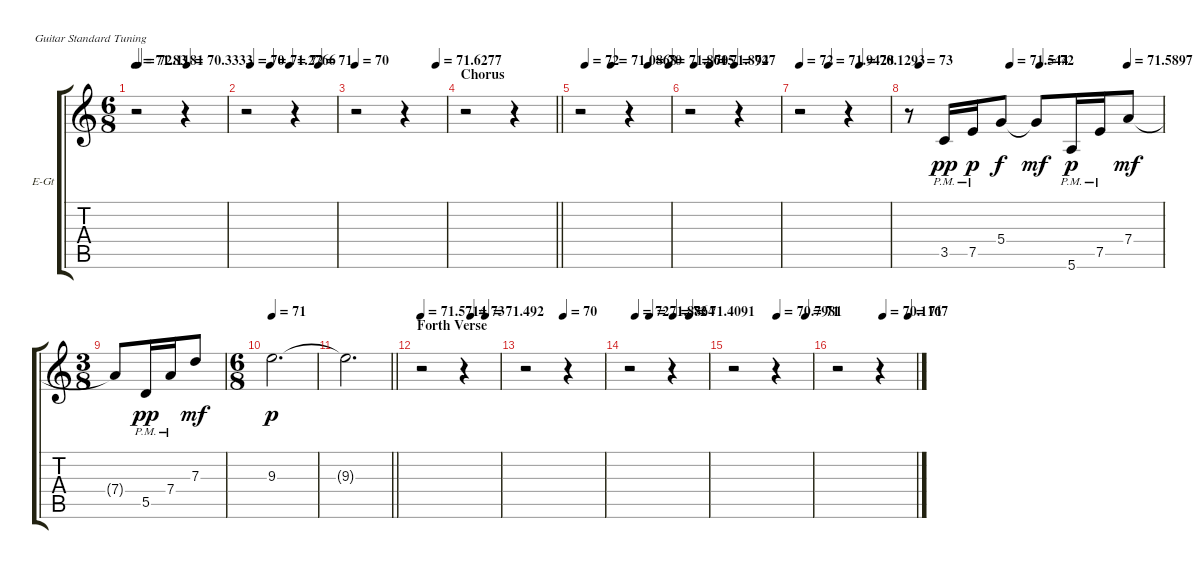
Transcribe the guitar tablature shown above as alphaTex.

\bracketExtendMode groupsimilarinstruments
\firstSystemTrackNameOrientation horizontal
\otherSystemsTrackNameOrientation horizontal
\track ("Electric hi gain 2" "E-Gt") {instrument distortionguitar}
\staff {score tabs}
\tuning (E4 B3 G3 D3 A2 E2)
\ts (6 8)
\tempo
71.83
\tempo (72.1181 0.03125)
\tempo (70.3333 0.56875)
\accidentals auto
\clef g2
\ottava regular
\simile none
\ks c
r.2{dy mf} r.4 |
\tempo (70 0.05625)
\tempo (71.2766 0.275)
\tempo (72 0.4875)
\tempo (71 0.80625)
r.2 r.4 |
\tempo 70
\tempo (71.6277 0.89375)
r.2 r.4 |
\section ("" "Chorus")
\barLineRight lightlight
r.2 r.4 |
\tempo (72 0.0625)
\tempo (71.0868 0.35)
\tempo (70 0.75625)
\tempo (71.8615 0.9875)
r.2 r.4 |
\tempo (70 0.05625)
\tempo (71.8947 0.23125)
\tempo (72 0.5)
r.2 r.4 |
\tempo (72 0.00625)
\tempo (71.9428 0.325)
\tempo (70.1293 0.66875)
r.2 r.4 |
\tempo (73 0.04375)
\tempo (71.544 0.4)
\tempo (72 0.51875)
\tempo (71.5897 0.8625)
r.8 3.5{pm}.16{dy pp} 7.5{pm}.16{dy p} 5.4.8{dy f} 5.4{t}.8{dy mf} 5.6{pm}.16{dy p} 7.5{pm}.16 7.4.8{dy mf} |
\ts (3 8)
\beaming (8 3)
7.4{t}.8 5.5{pm}.16{dy pp} 7.4{pm}.16 7.3.8{dy mf} |
\ts (6 8)
\beaming (8 3 3)
\tempo (71 0.03125)
9.3.2{d dy p} |
\barLineRight lightlight
9.3{t}.2{d} |
\section ("" "Forth Verse")
\tempo
71.5714
\tempo (73 0.6375)
\tempo (71.492 0.825)
r.2 r.4 |
\tempo (70 0.4875)
r.2 r.4 |
\tempo (72 0.08125)
\tempo (71.8864 0.2625)
\tempo (72 0.5625)
\tempo (71.4091 0.76875)
r.2 r.4 |
\tempo (70.7981 0.55625)
\tempo (71 0.91875)
r.2 r.4 |
\tempo (70.1167 0.58125)
\tempo (71 0.90625)
r.2 r.4
